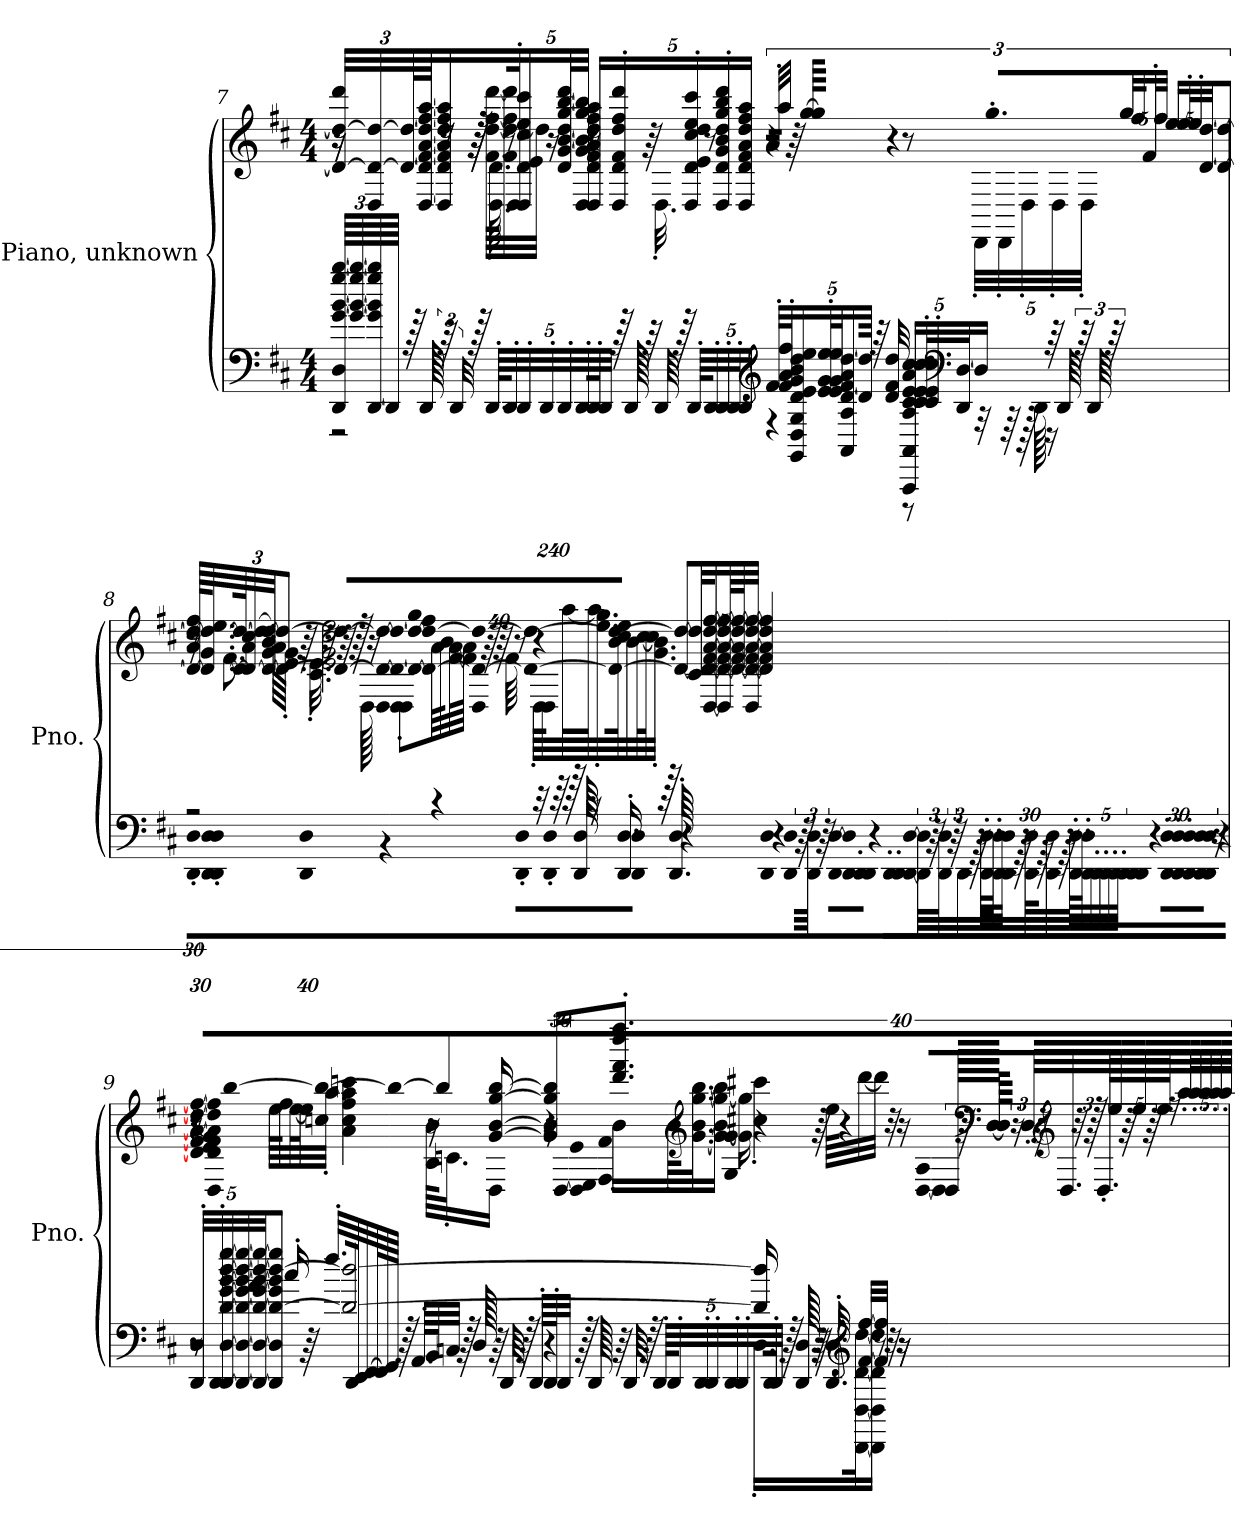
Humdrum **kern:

**kern	**kern
*part1	*part1
*staff2	*staff1
*I"Piano, unknown	*
*I'Pno.	*
!!LO:PB:g=z
*clefF4	*clefG2
*k[f#c#]	*k[f#c#]
*M4/4	*M4/4
=7	=7
*	*^
*	*	*^
*Xbrackettup	*	*	*Xbrackettup
*^	*	*	*^
96DD/ 96D/ [96g/ [96b/ [96gg/ [96bb/LLLL	2r	1r	16r	48d/_ 48dd/_ 48ddd/LLL	16r
96g/_ 96b/_ 96gg/_ 96bb/_	.	.	.	.	.
[96DD/ 96g/] 96b/] 96gg/] 96bb/]	.	.	.	48D/ 48d/_ 48dd/_	.
64DD/JJJJ]	.	.	.	.	.
.	.	.	.	96d/_ 96dd/_L	.
128r	.	.	.	.	.
.	.	.	.	[96D/ 96d/_ [96f#/ [96a/ 96dd/_ [96ff#/ [96aa/JJ	.
128DD/	.	.	.	.	.
*brackettup	*	*	*	*	*
96r	.	.	32r	16D/] 16d/] 16f#/] 16a/] 16dd/] 16ff#/] 16aa/]	32r
48DD/	.	.	.	.	.
128r	.	.	128r	.	128r
64.DD'/KLLL	.	.	[64.f#\ [64.dd\ [64.ff#\ [64.ddd\KLLL	.	64.D\' 64.d\'
*Xbrackettup	*	*	*	*	*
40DD'/	.	.	32f#\] 32dd\_ 32ff#\] 32ddd\]	40D'/K	8r
40DD'/	.	.	.	20D/ 20d/ 20e/ 20cc#/ 20ee/ 20ccc#/	.
.	.	.	32dd\JJJ]	.	.
40DD'/	.	.	.	.	.
.	.	.	16r	.	.
40DD'/	.	.	.	40d/ [40g/ [40b/ 40dd/ [40gg/ [40bb/ 40ddd/L	.
40DD'/	.	.	.	40D/ 40g/] 40b/] 40gg/] 40bb/]JJJ	.
64DD'/K	.	.	4r	20D/ 20d/ 20f#/ 20a/ 20dd/ 20ff#/ 20aa/LL	16r
32DD/JJJ	.	.	.	.	.
128r	.	.	.	.	.
.	.	.	.	20D/' 20d/' 20f#/' 20dd/' 20ff#/' 20ddd/'	.
128DD/	.	.	.	.	.
64r	.	.	.	.	64r
64DD/	.	.	.	.	32.D'\
128r	.	.	.	.	.
.	.	.	.	20D/' 20d/' 20e/' 20cc#/' 20dd/' 20ee/' 20ccc#/'	.
64.DD'/KLLL	.	.	.	.	.
40DD'/	.	.	.	.	8r
40DD'/	.	.	.	20D/' 20d/' 20g/' 20b/' 20dd/' 20gg/' 20bb/' 20ddd/'	.
40DD'/J	.	.	.	.	.
20DD/JJ	.	.	.	20D/ 20d/ 20f#/ 20a/ 20dd/ 20ff#/ 20aa/JJ	.
*clefG2	*	*	*	*	*
*	*	*	*	*brackettup	*
40f#'/LLL	4r	.	2r	48a'/LLL	4r
.	.	.	.	48aa/JJJ	.
40f#/' 40a/' 40ff#/'J	.	.	.	.	.
.	.	.	.	96r	.
20GG/ 20D/ 20G/ 20d/ 20e/ 20g/ 20b/ 20dd/ 20ee/	.	.	.	.	.
.	.	.	.	[96gg/KLLL	.
.	.	.	.	32gg/JJJ]	.
.	.	.	.	128r	.
40e/' 40g/' 40ee/'L	.	.	.	.	.
.	.	.	.	64.gg'/KLLL	.
*brackettup	*	*	*	*Xbrackettup	*
40e/ 40g/ 40ee/J	.	.	.	40gg/J	.
20AA/ 20A/ [20d/ 20f#/ 20a/ [20dd/	.	.	.	20ff#/	.
80d/] 80dd/]JJkk	.	.	.	40f#'/L	.
80r	.	.	.	.	.
40d/ 40f#/ 40dd/	.	.	.	40ff#/JJJ	.
*Xbrackettup	*	*	*	*	*
20AAA/ 20AA/ 20A/ 20c#/ 20e/ 20a/ 20cc#/LL	8r	.	.	20ee/LL	8r
40c#/' 40e/' 40cc#/'L	.	.	.	40ee'/L	.
40c#/' 40e/' 40cc#/'	.	.	.	40ee'/	.
*clefF4	*	*	*	*	*
40DD/ [40D/J	.	.	.	[40d/ [40dd/JJ	.
16D/JJ]	32r	.	.	8d/_ 8dd/_J	40DD'\LLL
.	.	.	.	.	40DD'\
.	64r	.	.	.	.
.	128r	.	.	.	.
.	.	.	.	.	40D'\
.	128DD\	.	.	.	.
64r	16r	.	.	.	.
.	.	.	.	.	40D'\
64DD/	.	.	.	.	.
*brackettup	*	*	*	*	*
96r	.	.	.	.	.
.	.	.	.	.	40D'\JJJ
96DD/	.	.	.	.	.
96r	.	.	.	.	.
!!LO:LB:g=z	!!	!!	!!
=8	=8	=8	=8	=8	=8
!	!LO:N:vis=64	!	!	!	!
2r	960%17DD\' 960%17D\'KLLL	1r	16r	64d/_ 64a/ 64dd/_ 64ff#/KLLL	8r
.	.	.	.	32.d/_ 32.g/ 32.dd/_ 32.ee/	.
!	!LO:N:vis=32	!	!	!	!
.	640%23DD\ 640%23D\	.	.	.	.
!	!LO:N:vis=64	!	!	!	!
.	960%17DD\' 960%17D\'L	.	.	.	.
.	.	.	8.f#\	96d/_ 96dd/_K	.
!	!LO:N:vis=64	!	!	!	!
.	960%17DD\ 960%17D\JJJJ	.	.	.	.
.	.	.	.	48.d/_ 48.a/ 48.cc#/ 48.dd/_	.
!	!LO:N:vis=64	!	!	!	!
.	960%17r	.	.	.	.
.	.	.	.	48d/_ 48g/ 48b/ 48dd/_JJ	.
.	1920ryy	.	.	.	.
!	!LO:N:vis=64	!	!	!	!
.	960%17DD\' 960%17D\'LLLL	.	.	.	.
.	64DD\' 64D\'J	.	.	8d/_ 8dd/_J	64a\KLLL
.	32DD\ 32D\JJJ	.	.	.	32.e\' 32.g\'JJJ
.	128r	.	.	.	.
.	128DD\ 128D\	.	.	.	.
.	64r	.	.	.	64r
.	64DD\ 64D\	.	.	.	32.c#\' 32.e\'
.	96r	.	.	.	.
.	96DD\ 96D\	.	.	.	.
.	96r	.	.	.	.
!	!LO:N:vis=64	!	!	!LO:N:vis=16	!
.	960%17DD\ [960%17D\KLLL	.	2e\ 2g\ 2cc#\ 2ee\	1920%137d/_ 1920%137dd/_LL	32r
!	!LO:N:vis=32	!	!	!	!
.	640%23DD\ 640%23D\]	.	.	.	.
.	.	.	.	.	64r
.	.	.	.	.	128r
!	!LO:N:vis=64	!	!	!	!
.	960%17DD'\L	.	.	.	.
.	.	.	.	.	128D\
.	.	.	.	.	16r
!	!LO:N:vis=64	!	!	!LO:N:vis=32	!
.	960%17DD\JJJJ	.	.	640%23D/ 640%23d/_ 640%23dd/_L	.
!	!LO:N:vis=64	!	!	!	!
.	960%17r	.	.	.	.
.	1920ryy	.	.	.	.
!	!LO:N:vis=64	!	!	!LO:N:vis=32	!
.	960%17DD'\LLLL	.	.	640%23D/ 640%23d/_ 640%23dd/_	.
.	64DD'\	.	.	.	8D'\L
.	[64DD\ [64D\	.	.	.	.
!	!	!	!	!LO:N:vis=32	!
.	.	.	.	640%23d/_ 640%23dd/_ 640%23gg/	.
.	96DD\] 96D\]JJJJ	.	.	.	.
.	96r	.	.	.	.
.	96DD\ 96D\	.	.	.	.
!	!	!	!	!LO:N:vis=64	!
.	.	.	.	960%17d/_ 960%17dd/_ 960%17ff#/L	.
.	96r	.	.	.	.
!	!	!	!	!LO:N:vis=64	!
.	.	.	.	960%17D/ 960%17d/_ 960%17dd/_	.
.	48DD\	.	.	.	.
!	!	!	!	!LO:N:vis=64	!
.	.	.	.	960%17d/_ 960%17dd/_	.
.	128r	.	.	.	.
.	64.DD\' 64.D\'LLLL	.	.	.	.
!	!	!	!	!LO:N:vis=64	!
.	.	.	.	960%17d/_ 960%17b/ 960%17dd/_JJJJ	.
4r	64DD\' 64D\'J	.	.	8d/_ 8dd/_L	64a\KLL
.	32DD\ 32D\JJJ	.	.	.	32b\
.	128r	.	.	.	[64f#\ [64a\L
.	128DD\ 128D\	.	.	.	.
.	64r	.	.	.	64f#\] 64a\]JJJJ
.	64DD\ 64D\	.	.	.	64r
.	128r	.	.	.	64r
.	64.DD\' 64.D\'KLLL	.	.	.	.
.	.	.	.	.	64f#\
*	*Xbrackettup	*	*	*	*
.	40DD\' 40D\'	.	.	40c#/ 40d/] 40dd/]KL	8r
.	40DD'\	.	.	[20D/ [20d/ [20f#/ [20a/ [20dd/ [20ff#/	.
.	40DD'\	.	.	.	.
.	40DD'\	.	.	80D/] 80d/_ 80f#/_ 80a/_ 80dd/_ 80ff#/_LL	.
.	.	.	.	80d/_ 80f#/_ 80a/_ 80dd/_ 80ff#/_J	.
.	40DD'\	.	.	40D/ 40d/_ 40f#/_ 40a/_ 40dd/_ 40ff#/_JJJ	.
*	*brackettup	*	*	*	*
!	!LO:N:vis=64	!	!	!	!
32r	960%17DD\L	.	4r	4d/_ 4f#/_ 4a/_ 4dd/_ 4ff#/_	64D'\KLLL
.	.	.	.	.	32D\
!	!LO:N:vis=64	!	!	!	!
.	960%17DD\JJJJ	.	.	.	.
64r	.	.	.	.	.
.	1920ryy	.	.	.	.
!	!LO:N:vis=32	!	!	!	!
.	640%23r	.	.	.	.
128r	.	.	.	.	[64aa\L
128DD/ 128D/	.	.	.	.	.
16r	.	.	.	.	64aa\J]
!	!LO:N:vis=32	!	!	!	!
.	640%23DD\' 640%23D\'LLL	.	.	.	.
.	.	.	.	.	32.ee\' 32.gg\'
!	!LO:N:vis=32	!	!	!	!
.	640%23DD\' 640%23D\'	.	.	.	.
16.DD/' 16.D/'	.	.	.	.	64cc#\ 64ee\K
.	.	.	.	.	32b\
!	!LO:N:vis=32	!	!	!	!
.	640%23DD\' 640%23D\'	.	.	.	.
.	.	.	.	.	[64cc#\L
!	!LO:N:vis=64	!	!	!	!
.	960%17DD\ 960%17D\L	.	.	.	.
.	.	.	.	.	64cc#\J]
!	!LO:N:vis=64	!	!	!	!
.	960%17DD\ 960%17D\JJJJ	.	.	.	.
.	.	.	.	.	32.g\' 32.b\'JJJ
.	480%17r	.	.	.	.
128r	.	.	.	.	.
64.DD/' 64.D/'	.	.	.	.	.
960ryy	.	960ryy	960ryy	960ryy	960ryy
.	1920r	.	.	.	.
*v	*v	*	*	*	*
!!LO:LB:g=z	!!	!!	!!
=9	=9	=9	=9	=9
*Xbrackettup	*	*	*	*
*^	*	*	*	*
*	*^	*	*	*	*
!	!	!	!	!	!LO:N:vis=64	!
40DD/' 40D/'LLL	2r	8r	4r	4r	960%17d/_ 960%17e/ 960%17f#/_ 960%17g/ 960%17a/_ 960%17dd/_ 960%17ff#/_KLLL	8r
!	!	!	!	!	!LO:N:vis=32	!
.	.	.	.	.	640%23D/ 640%23d/] 640%23f#/] 640%23a/] 640%23dd/] 640%23ff#/]	.
40DD'/	.	.	.	.	.	.
[40DD/ [40D/ [40d/ [40g/ [40b/ [40dd/ [40gg/	.	.	.	.	.	.
!	!	!	!	!	!LO:N:vis=64	!
.	.	.	.	.	[960%17bb/L	.
!	!	!	!	!	!LO:N:vis=64	!
.	.	.	.	.	960%17ccn/ 960%17bb/_J	.
40DD/_ 40D/_ 40d/_ 40g/_ 40a/ 40b/_ 40dd/_ 40gg/_	.	.	.	.	.	.
!	!	!	!	!	!LO:N:vis=32	!
.	.	.	.	.	640%23bb/JJ_	.
40DD/_ 40D/_ 40d/_ 40g/_ 40b/_ 40dd/_ 40gg/_JJ	.	.	.	.	.	.
8DD/] 8D/] 8d/_ 8g/] 8b/] 8dd/_ 8gg/]J	.	16ccn'/	.	.	8bb/]	64ee\KLLL
.	.	.	.	.	.	32ff#\
.	.	.	.	.	.	[64ee\L
.	.	64r	.	.	.	64ee\J]
.	.	32.ff#'/LLL	.	.	.	32.aa'\JJJ
*	*	*	*	*	*brackettup	*
!	!	!	!	!	!LO:N:vis=64	!
2d/_ 2dd/_	.	64DD/K	8r	4a\ 4cc\ 4ff#\ 4aa\ 4cccn\	[960%17D/KLL	8r
.	.	32EE/	.	.	.	.
!	!	!	!	!	!LO:N:vis=32	!
.	.	.	.	.	640%23D/] 640%23E/ 640%23e/	.
.	.	[64FF#/L	.	.	.	.
!	!	!	!	!	!LO:N:vis=64	!
.	.	.	.	.	960%17F#/ 960%17f#/L	.
.	.	64FF#/]	.	.	.	.
!	!	!	!	!	!LO:N:vis=64	!
.	.	.	.	.	960%17G/ 960%17g/JJJJ	.
.	.	64GG/JJJJ	.	.	.	.
!	!	!	!	!	!LO:N:vis=64	!
.	.	.	.	.	960%17r	.
.	.	128r	.	.	.	.
.	.	64.AA'/LLLL	.	.	.	.
.	.	.	.	.	1920ryy	.
!	!	!	!	!	!LO:N:vis=64	!
.	.	.	.	.	[960%17D/ 960%17A/KKKL	.
.	.	64BB/J	16r	.	8D/]	64B\ 64b\KLLL
.	.	32Cn/JJJ	.	.	.	32.cn'\J
.	.	128r	.	.	.	.
.	.	128D/	.	.	.	.
.	.	64r	[16g/ [16b/ [16gg/ [16bb/	.	.	16D\JJ
.	.	64DD/	.	.	.	.
.	.	128r	.	.	.	.
.	.	64.DD'/LLLL	.	.	.	.
.	4r	64DD'/J	16g/] 16b/] 16gg/] 16bb/]KL	4r	96D/Jkkk	16r
.	.	.	.	.	96r	.
.	.	32DD/JJJ	.	.	.	.
*	*	*	*clefF4	*	*	*
.	.	.	.	.	[96D/KLLL	.
.	.	.	.	.	32D/JJJ]	.
.	.	128r	.	.	.	.
.	.	128DD/	.	.	.	.
.	.	64r	8.f#/' 8.a/' 8.ff#/' 8.aa/'J	.	24r	16D'\LL
.	.	64DD/	.	.	.	.
.	.	128r	.	.	.	.
.	.	64.DD'/KLLL	.	.	.	.
.	.	.	.	.	48D'/	.
.	.	40DD'/	.	.	64r	64D'\KL
*	*	*	*clefG2	*	*	*
.	.	.	.	.	32.D/	[32.g\ [32.b\ [32.gg\ [32.bb\J
.	.	40DD'/	.	.	.	.
.	.	40DD'/	.	.	.	.
.	.	.	.	.	32r	16g\_ 16b\] 16gg\_ 16bb\]JJ
.	.	40DD'/	.	.	.	.
.	.	.	.	.	128r	.
.	.	40DD'/	.	.	.	.
.	.	.	.	.	64.D'/LLLL	.
16d/] 16dd/]	16.D'\LL	64DD'/K	4r	4cc#X\' 4ccc#X\'	80ee/JJJJ	16g\] 16gg\]
.	.	.	.	.	80r	.
.	.	32DD/JJJ	.	.	.	.
.	.	.	.	.	80ee/	.
.	.	.	.	.	80r	.
.	.	128r	.	.	.	.
.	.	.	.	.	80ee/	.
.	.	128DD/ 128D/	.	.	.	.
32r	.	64r	.	.	16r	64r
.	.	32.DD/' 32.D/'	.	.	.	64ee\KLLL
*clefG2	*	*	*	*	*	*
[32f#/ [32ff#/LLL	[32DD\ [32D\ [32d\ [32dd\K	.	.	.	.	[32ddd\
*	*	*	*	*	*Xbrackettup	*
32f#/] 32ff#/]JJJ	16DD\] 16D\] 16d\] 16dd\]JJ	8r	.	.	40aa'/LLL	32ddd\JJJ]
.	.	.	.	.	40aa'/	.
32r	.	.	.	.	.	32r
.	.	.	.	.	40aa'/	.
16r	16r	.	.	.	.	16r
.	.	.	.	.	40aa'/	.
.	.	.	.	.	40aa'/JJJ	.
*v	*v	*v	*	*	*	*
*	*v	*v	*v	*v
=	=
*-	*-
